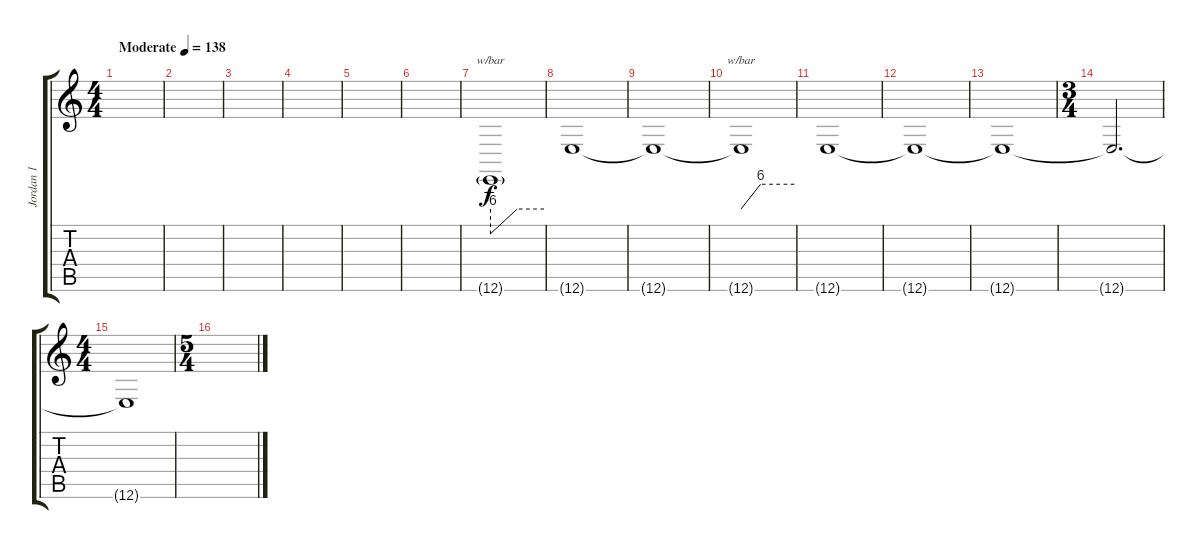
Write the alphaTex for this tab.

\track ("Jordan 1" "Jordan 1") {instrument lead1square}
\staff {score tabs}
\tuning (E4 B3 G3 D3 A2 E2) {hide}
\ts (4 4)
\tempo (138 "Moderate")
\clef g2
\ks c
|
|
|
|
|
|
12.6{g}.1{tbe (custom default 0 -24 30 0 60 0)} |
12.6{t}.1{dy f} |
12.6{t}.1 |
12.6{t}.1{tbe (custom default 0 0 22 24 60 24)} |
12.6{t}.1 |
12.6{t}.1 |
12.6{t}.1{volume 0} |
\ts (3 4)
12.6{t}.2{d} |
\ts (4 4)
12.6{t}.1 |
\ts (5 4)
